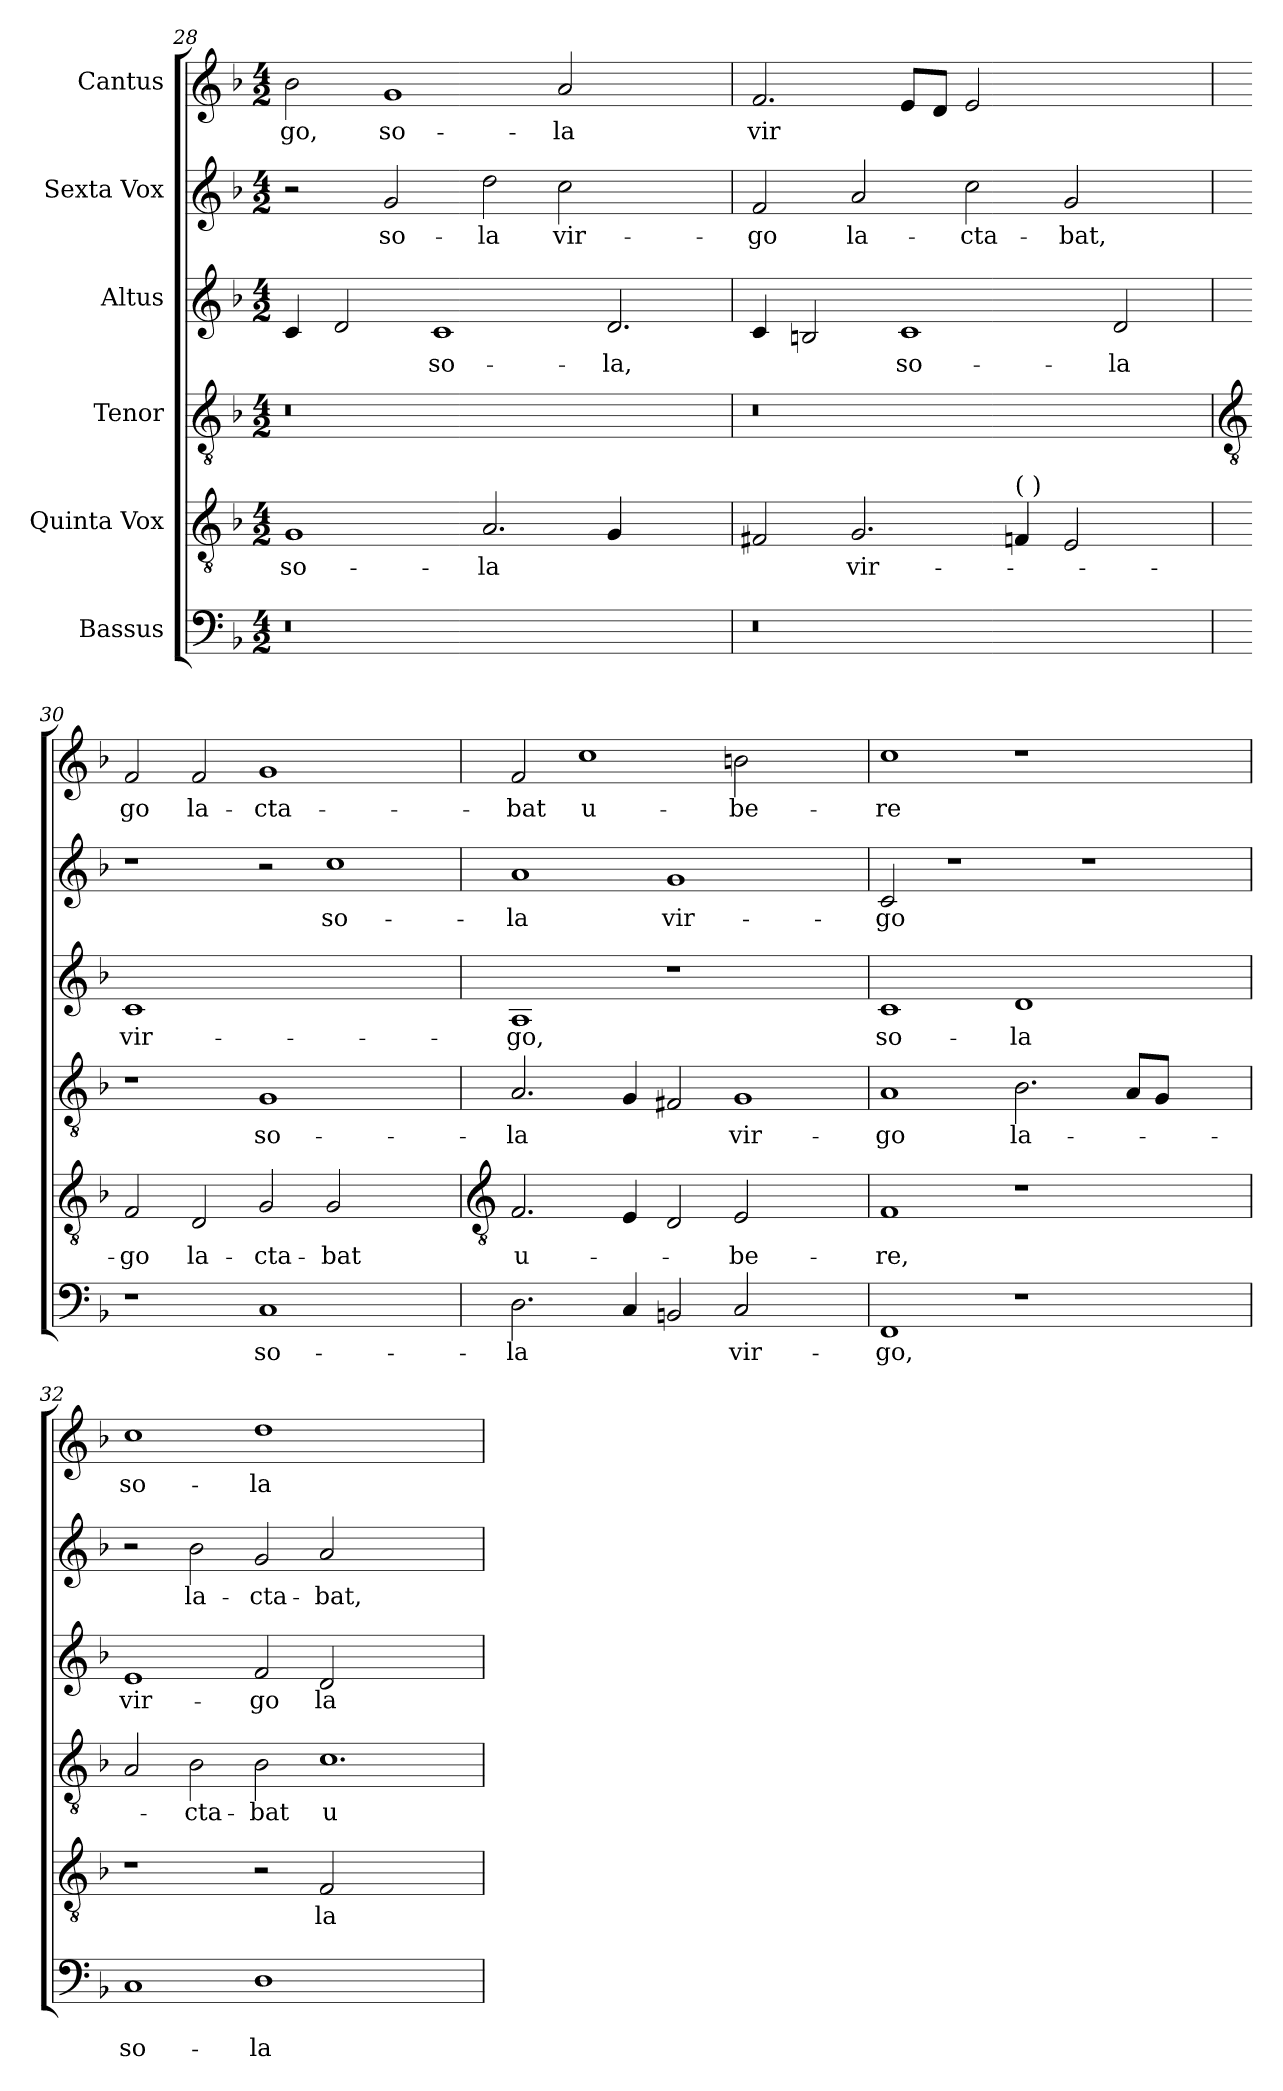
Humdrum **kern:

**kern	**text	**text	**kern	**text	**kern	**text	**kern	**text	**kern	**text	**kern	**text
*part6	*part6	*part6	*part5	*part5	*part4	*part4	*part3	*part3	*part2	*part2	*part1	*part1
*staff6	*staff6	*staff6	*staff5	*staff5	*staff4	*staff4	*staff3	*staff3	*staff2	*staff2	*staff1	*staff1
*I"Bassus	*	*	*I"Quinta Vox	*	*I"Tenor	*	*I"Altus	*	*I"Sexta Vox	*	*I"Cantus	*
*clefF4	*	*	*clefGv2	*	*clefGv2	*	*clefG2	*	*clefG2	*	*clefG2	*
*k[b-]	*	*	*k[b-]	*	*k[b-]	*	*k[b-]	*	*k[b-]	*	*k[b-]	*
*F:	*	*	*F:	*	*F:	*	*F:	*	*F:	*	*F:	*
*M4/2	*	*	*M4/2	*	*M4/2	*	*M4/2	*	*M4/2	*	*M4/2	*
=28	=28	=28	=28	=28	=28	=28	=28	=28	=28	=28	=28	=28
!	!	!	!	!LO:LY:b	!	!	!	!	!	!	!	!LO:LY:b
0r	.	.	1G	so-	0r	.	4c	.	2r	.	2b-	-go,
.	.	.	.	.	.	.	2d	.	.	.	.	.
!	!	!	!	!	!	!	!	!	!	!LO:LY:b	!	!LO:LY:b
.	.	.	.	.	.	.	.	.	2g	so-	1g	so-
!	!	!	!	!	!	!	!	!LO:LY:b	!	!	!	!
.	.	.	.	.	.	.	1c	so-	.	.	.	.
!	!	!	!	!LO:LY:b	!	!	!	!	!	!LO:LY:b	!	!
.	.	.	2.A	-la	.	.	.	.	2dd	-la	.	.
!	!	!	!	!	!	!	!	!	!	!LO:LY:b	!	!LO:LY:b
.	.	.	.	.	.	.	.	.	2cc	vir-	2a	-la
!	!	!	!	!	!	!	!	!LO:LY:b	!	!	!	!
.	.	.	4G	.	.	.	2.d	-la,	.	.	.	.
2ryy	.	.	2ryy	.	2ryy	.	.	.	2ryy	.	2ryy	.
=29	=29	=29	=29	=29	=29	=29	=29	=29	=29	=29	=29	=29
!	!	!	!	!	!	!	!	!	!	!LO:LY:b	!	!LO:LY:b
0r	.	.	2F#X	.	0r	.	4c	.	2f	-go	2.f	vir
.	.	.	.	.	.	.	2Bn	.	.	.	.	.
!	!	!	!	!LO:LY:b	!	!	!	!	!	!LO:LY:b	!	!
.	.	.	2.G	vir-	.	.	.	.	2a	la-	.	.
!	!	!	!	!	!	!	!	!LO:LY:b	!	!	!	!
.	.	.	.	.	.	.	1c	so-	.	.	8eL	.
.	.	.	.	.	.	.	.	.	.	.	8dJ	.
!	!	!	!	!	!	!	!	!	!	!LO:LY:b	!	!
.	.	.	.	.	.	.	.	.	2cc	-cta-	2e	.
!	!	!	!LO:TX:a:t=(  )	!	!	!	!	!	!	!	!	!
.	.	.	4F	.	.	.	.	.	.	.	.	.
!	!	!	!	!	!	!	!	!	!	!LO:LY:b	!	!
.	.	.	2E	.	.	.	.	.	2g	-bat,	2.ryy	.
!	!	!	!	!	!	!	!	!LO:LY:b	!	!	!	!
.	.	.	.	.	.	.	2d	-la	.	.	.	.
4ryy	.	.	4ryy	.	4ryy	.	.	.	4ryy	.	.	.
!!LO:LB:g=z
=30	=30	=30	=30	=30	=30	=30	=30	=30	=30	=30	=30	=30
*	*	*	*	*	*clefGv2	*	*	*	*	*	*	*
!	!	!	!	!LO:LY:b	!	!	!	!LO:LY:b	!	!	!	!LO:LY:b
1r	.	.	2F	-go	1r	.	1c	vir-	1r	.	2f	go
!	!	!	!	!LO:LY:b	!	!	!	!	!	!	!	!LO:LY:b
.	.	.	2D	la-	.	.	.	.	.	.	2f	la-
!	!LO:LY:b	!	!	!LO:LY:b	!	!LO:LY:b	!	!	!	!	!	!LO:LY:b
1C	so-	.	2G	-cta-	1G	so-	1.ryy	.	2r	.	1g	-cta-
!	!	!	!	!LO:LY:b	!	!	!	!	!	!LO:LY:b	!	!
.	.	.	2G	-bat	.	.	.	.	1cc	so-	.	.
2ryy	.	.	2ryy	.	2ryy	.	.	.	.	.	2ryy	.
!!LO:LB:g=z
=31A	=31A	=31A	=31A	=31A	=31A	=31A	=31A	=31A	=31A	=31A	=31A	=31A
*	*	*	*clefGv2	*	*	*	*	*	*	*	*	*
!	!LO:LY:b	!	!	!LO:LY:b	!	!LO:LY:b	!	!LO:LY:b	!	!LO:LY:b	!	!LO:LY:b
2.D	-la	.	2.F	u-	2.A	-la	1A	-go,	1a	-la	2f	-bat
!	!	!	!	!	!	!	!	!	!	!	!	!LO:LY:b
.	.	.	.	.	.	.	.	.	.	.	1cc	u-
4C	.	.	4E	.	4G	.	.	.	.	.	.	.
!	!	!	!	!	!	!	!	!	!	!LO:LY:b	!	!
2BBn	.	.	2D	.	2F#X	.	1r	.	1g	vir-	.	.
!	!LO:LY:b	!	!	!LO:LY:b	!	!LO:LY:b	!	!	!	!	!	!LO:LY:b
2C	vir-	.	2E	-be-	1G	vir-	.	.	.	.	2bn	-be-
2ryy	.	.	2ryy	.	.	.	2ryy	.	2ryy	.	2ryy	.
=31B	=31B	=31B	=31B	=31B	=31B	=31B	=31B	=31B	=31B	=31B	=31B	=31B
!	!LO:LY:b	!	!	!LO:LY:b	!	!LO:LY:b	!	!LO:LY:b	!	!LO:LY:b	!	!LO:LY:b
1FF	-go,	.	1F	-re,	1A	-go	1c	so-	2c	-go	1cc	-re
.	.	.	.	.	.	.	.	.	1r	.	.	.
!	!	!	!	!	!	!LO:LY:b	!	!LO:LY:b	!	!	!	!
1r	.	.	1r	.	2.B-	la-	1d	-la	.	.	1r	.
.	.	.	.	.	.	.	.	.	1r	.	.	.
.	.	.	.	.	8AL	.	.	.	.	.	.	.
.	.	.	.	.	8GJ	.	.	.	.	.	.	.
2ryy	.	.	2ryy	.	2ryy	.	2ryy	.	.	.	2ryy	.
=32A	=32A	=32A	=32A	=32A	=32A	=32A	=32A	=32A	=32A	=32A	=32A	=32A
!	!	!LO:LY:b	!	!	!	!	!	!LO:LY:b	!	!	!	!LO:LY:b
1C	.	so-	1r	.	2A	.	1e	vir-	2r	.	1cc	so-
!	!	!	!	!	!	!LO:LY:b	!	!	!	!LO:LY:b	!	!
.	.	.	.	.	2B-	-cta-	.	.	2b-	la-	.	.
!	!	!LO:LY:b	!	!	!	!LO:LY:b	!	!LO:LY:b	!	!LO:LY:b	!	!LO:LY:b
1D	.	-la	2r	.	2B-	-bat	2f	-go	2g	-cta-	1dd	-la
!	!	!	!	!LO:LY:b	!	!LO:LY:b	!	!LO:LY:b	!	!LO:LY:b	!	!
.	.	.	2F	la-	1.c	u-	2d	la-	2a	-bat,	.	.
1ryy	.	.	1ryy	.	.	.	1ryy	.	1ryy	.	1ryy	.
=	=	=	=	=	=	=	=	=	=	=	=	=
*-	*-	*-	*-	*-	*-	*-	*-	*-	*-	*-	*-	*-
